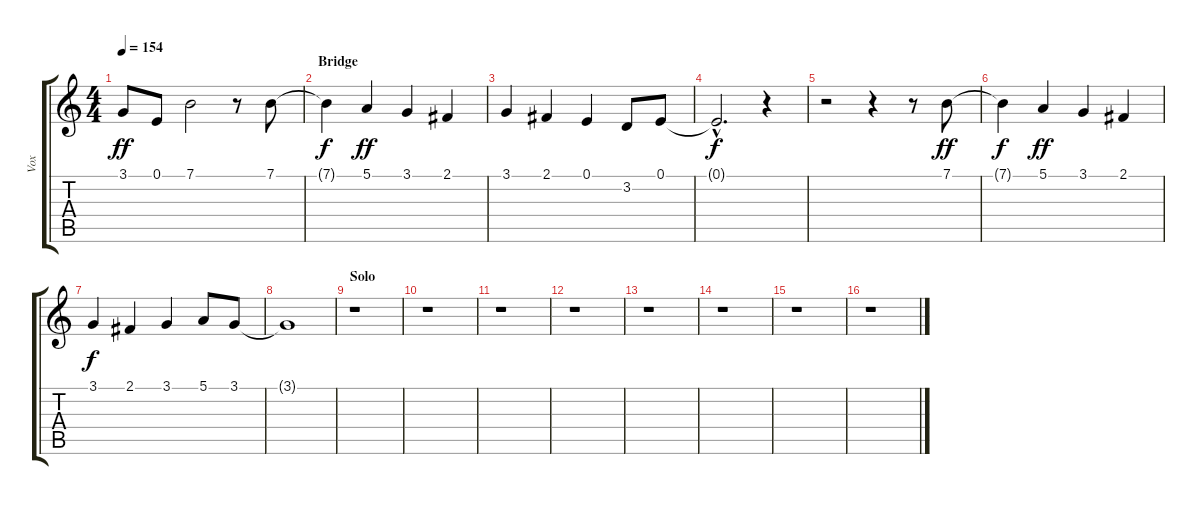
\track ("Vox" "Vox") {instrument voiceoohs}
\staff {score tabs}
\tuning (E4 B3 G3 D3 A2 E2) {hide}
\ts (4 4)
\tempo 154
\clef g2
\ks c
3.1.8{dy ff} 0.1.8 7.1.2 r.8 7.1.8 |
\section ("" "Bridge")
7.1{t}.4{dy f} 5.1.4{dy ff} 3.1.4 2.1.4 |
3.1.4 2.1.4 0.1.4 3.2.8 0.1.8 |
0.1{hac t}.2{d dy f} r.4 |
r.2 r.4 r.8 7.1.8{dy ff} |
7.1{t}.4{dy f} 5.1.4{dy ff} 3.1.4 2.1.4 |
3.1.4{dy f} 2.1.4 3.1.4 5.1.8 3.1.8 |
3.1{t}.1 |
\section ("" "Solo")
r.1 |
r.1 |
r.1 |
r.1 |
r.1 |
r.1 |
r.1 |
r.1
